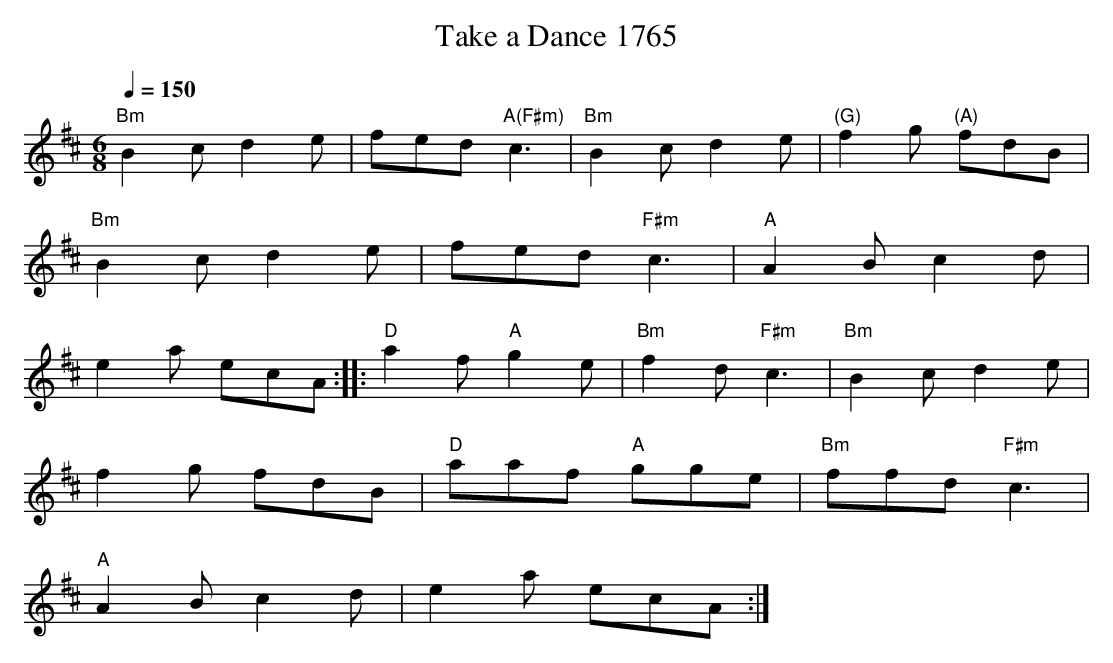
X:1
T:Take a Dance 1765     %Tune name
Q:1/4=150     %Tempo
M:6/8     %Meter
L:1/8     %
K:D
"Bm"B2 c d2 e |fed "A(F#m)" c3 |"Bm"B2 c d2 e |"(G)"f2 g "(A)"fdB |
"Bm"B2 c d2 e |fed "F#m"c3 |"A"A2 B c2 d |
e2 a ecA ::"D"a2 f "A"g2 e |"Bm"f2 d "F#m"c3 |"Bm"B2 c d2 e |
f2 g fdB |"D"aaf "A"gge |"Bm"ffd "F#m"c3 |
"A"A2 B c2 d |e2 a ecA :|
